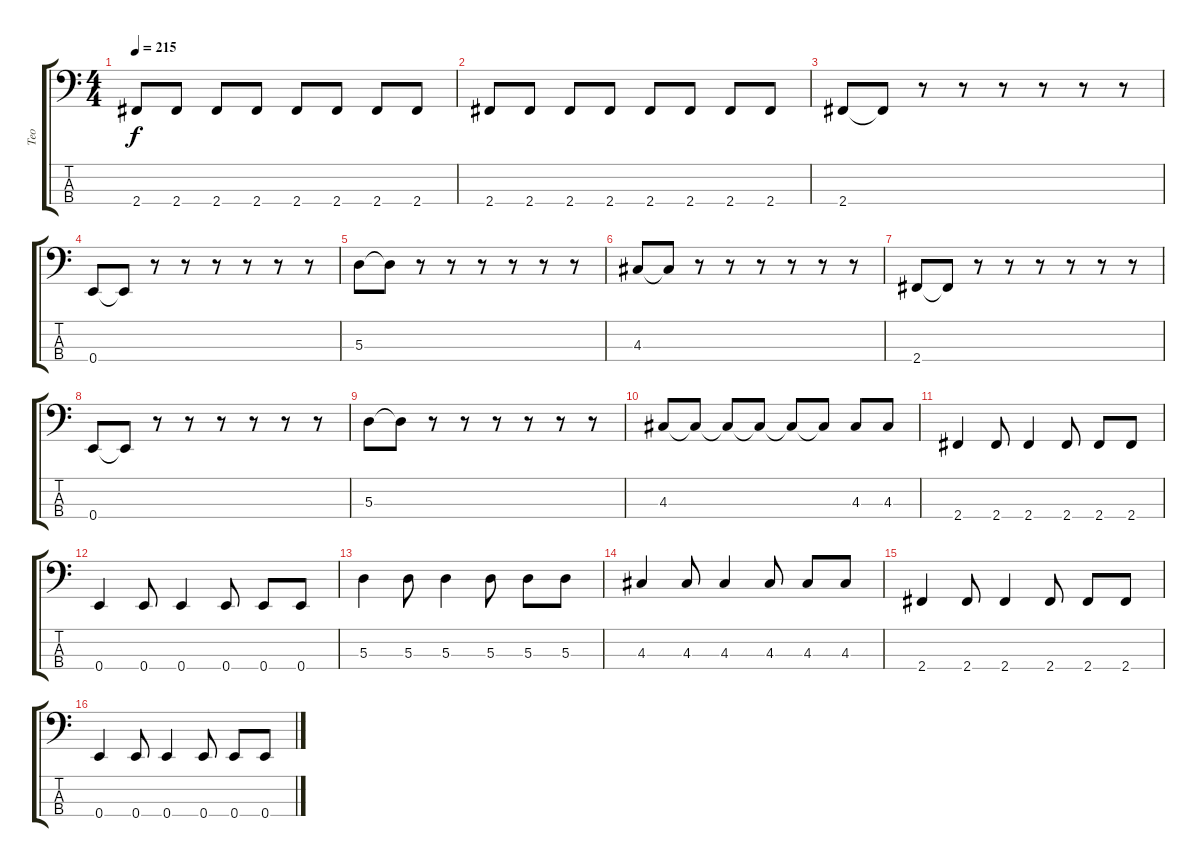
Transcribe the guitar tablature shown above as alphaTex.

\track ("Teo" "Teo") {instrument electricbasspick}
\staff {score tabs}
\tuning (G2 D2 A1 E1) {hide}
\ts (4 4)
\tempo 215
\clef f4
\ks c
2.4.8{dy f} 2.4.8 2.4.8 2.4.8 2.4.8 2.4.8 2.4.8 2.4.8 |
2.4.8 2.4.8 2.4.8 2.4.8 2.4.8 2.4.8 2.4.8 2.4.8 |
2.4.8 2.4{t}.8 r.8 r.8 r.8 r.8 r.8 r.8 |
0.4.8 0.4{t}.8 r.8 r.8 r.8 r.8 r.8 r.8 |
5.3.8 5.3{t}.8 r.8 r.8 r.8 r.8 r.8 r.8 |
4.3.8 4.3{t}.8 r.8 r.8 r.8 r.8 r.8 r.8 |
2.4.8 2.4{t}.8 r.8 r.8 r.8 r.8 r.8 r.8 |
0.4.8 0.4{t}.8 r.8 r.8 r.8 r.8 r.8 r.8 |
5.3.8 5.3{t}.8 r.8 r.8 r.8 r.8 r.8 r.8 |
4.3.8 4.3{t}.8 4.3{t}.8 4.3{t}.8 4.3{t}.8 4.3{t}.8 4.3.8 4.3.8 |
2.4.4 2.4.8 2.4.4 2.4.8 2.4.8 2.4.8 |
0.4.4 0.4.8 0.4.4 0.4.8 0.4.8 0.4.8 |
5.3.4 5.3.8 5.3.4 5.3.8 5.3.8 5.3.8 |
4.3.4 4.3.8 4.3.4 4.3.8 4.3.8 4.3.8 |
2.4.4 2.4.8 2.4.4 2.4.8 2.4.8 2.4.8 |
0.4.4 0.4.8 0.4.4 0.4.8 0.4.8 0.4.8
